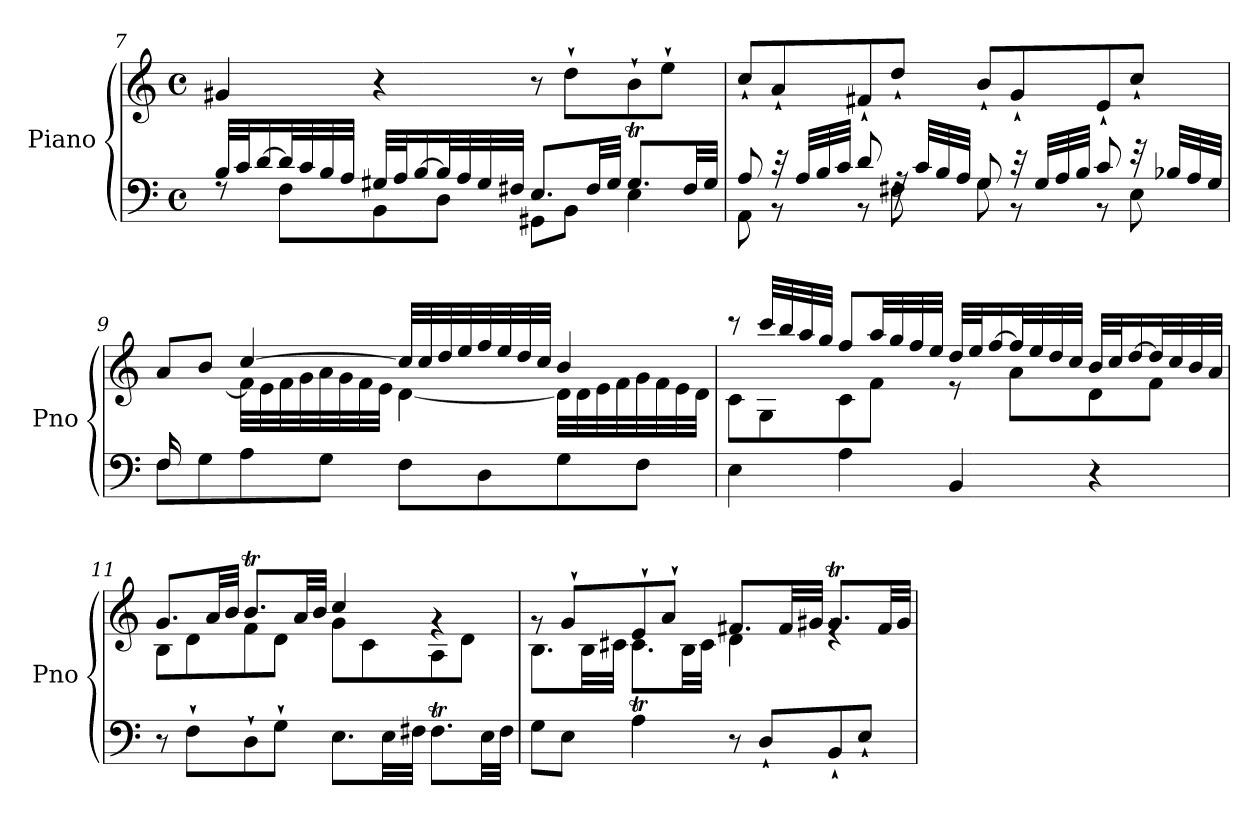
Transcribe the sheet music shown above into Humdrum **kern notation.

**kern	**kern
*part1	*part1
*staff2	*staff1
*I"Piano	*
*I'Pno	*
*clefF4	*clefG2
*k[]	*k[]
*M4/4	*M4/4
*met(c)	*met(c)
=7	=7
*^	*
32B/LLL	8rF	4g#X/
32c/J	.	.
[16d/	.	.
32d/L]	8F\L	.
32c/	.	.
32B/	.	.
32A/JJJ	.	.
32G#X/LLL	8BB\	4r
32A/J	.	.
[16B/	.	.
32B/L]	8D\J	.
32A/	.	.
32G#/	.	.
32F#X/JJJ	.	.
8.E/L	8GG#X\L	8r
.	8BB\J	8dd`\L
32F#/LL	.	.
32G#/JJJ	.	.
8.G#t/L	4E\	8b`\
.	.	8ee`\J
32F#/LL	.	.
32G#/JJJ	.	.
!!LO:LB:g=z
=8	=8	=8
8A/	8AA\	8cc`/L
32r	8r	8a`/
32A/LLL	.	.
32B/	.	.
32c/JJJ	.	.
8d/	8r	8f#X`/
32rF	8F#X\	8dd`/J
32c/LLL	.	.
32B/	.	.
32A/JJJ	.	.
8G/	8G\	8b`/L
32r	8r	8g`/
32G/LLL	.	.
32A/	.	.
32B/JJJ	.	.
8c/	8r	8e`/
32r	8E\	8cc`/J
32B-X/LLL	.	.
32A/	.	.
32G/JJJ	.	.
!!LO:LB:g=z
=9	=9	=9
*	*	*^
16F/KL	8F\L	8a/L	16ryy
2...ryy	.	.	8f\
.	8G\	8b/J	.
.	.	.	[16f\Jk
.	8A\	[4cc/	32f\LLL]
.	.	.	32e\
.	.	.	32f\
.	.	.	32g\
.	8G\J	.	32a\
.	.	.	32g\
.	.	.	32f\
.	.	.	32e\JJJ
.	8F\L	32cc/LLL]	[4d\
.	.	32cc/	.
.	.	32dd/	.
.	.	32ee/	.
.	8D\	32ff/	.
.	.	32ee/	.
.	.	32dd/	.
.	.	32cc/JJJ	.
.	8G\	4b/	32d\LLL]
.	.	.	32d\
.	.	.	32e\
.	.	.	32f\
.	8F\J	.	32g\
.	.	.	32f\
.	.	.	32e\
.	.	.	32d\JJJ
*v	*v	*	*
!!LO:PB:g=z	!!
=10	=10	=10
4E\	8r	8c\L
.	32ccc/LLL	8G\
.	32bb/	.
.	32aa/	.
.	32gg/JJJ	.
4A\	8ff/L	8c\
.	32aa/LL	8f\J
.	32gg/	.
.	32ff/	.
.	32ee/JJJ	.
4BB/	32dd/LLL	8r
.	32ee/J	.
.	[16ff/	.
.	32ff/L]	8a\L
.	32ee/	.
.	32dd/	.
.	32cc/JJJ	.
4r	32b/LLL	8d\
.	32cc/J	.
.	[16dd/	.
.	32dd/L]	8f\J
.	32cc/	.
.	32b/	.
.	32a/JJJ	.
=11	=11	=11
8r	8.g/L	8B\L
8F`\L	.	8d\
.	32a/LL	.
.	32b/JJJ	.
8D`\	8.bt/L	8f\
8G`\J	.	8d\J
.	32a/LL	.
.	32b/JJJ	.
8.E\L	4cc/	8g\L
.	.	8c\
32E\LL	.	.
32F#X\JJJ	.	.
8.F#t\L	4rg	8A\
.	.	8d\J
32E\LL	.	.
32F#\JJJ	.	.
!!LO:PB:g=z	!!
=12	=12	=12
8G\L	8rg	8.B\L
8E\J	8g`/L	.
.	.	32B\LL
.	.	32c#X\JJJ
4A\	8e`/	8.c#t\L
.	8a`/J	.
.	.	32B\LL
.	.	32c#\JJJ
8r	8.f#X/L	4d\
8D`/L	.	.
.	32f#/LL	.
.	32g#X/JJJ	.
8BB`/	8.g#t/L	4re
8E`/J	.	.
.	32f#/LL	.
.	32g#/JJJ	.
*	*v	*v
=	=
*-	*-
